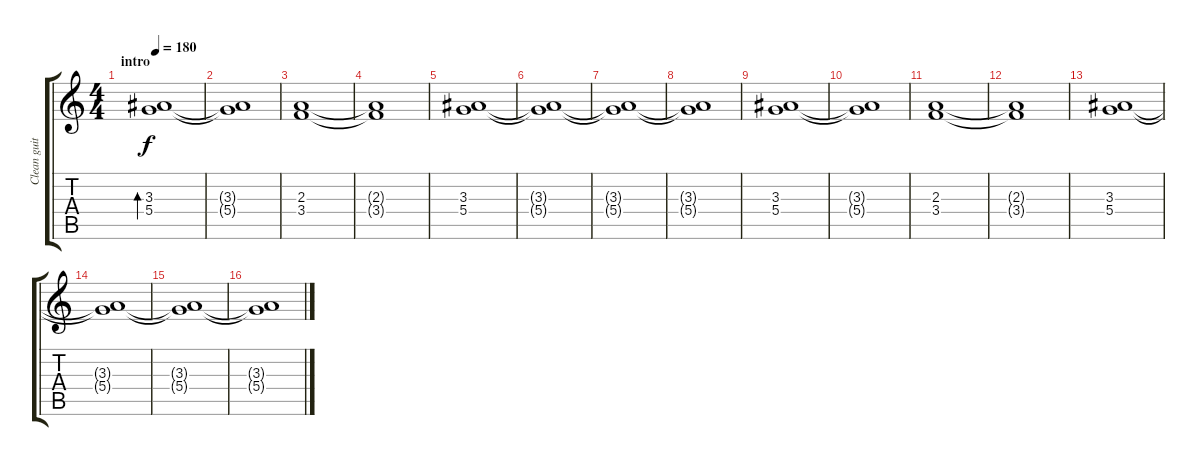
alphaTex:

\track ("Clean guitar" "Clean guit") {instrument acousticguitarsteel}
\staff {score tabs}
\tuning (E4 B3 G3 D3 A2 E2) {hide}
\ts (4 4)
\section ("" "intro")
\tempo 180
\clef g2
\ks c
(3.3 5.4).1{bd 240 dy f instrument acousticguitarsteel} |
(3.3{t} 5.4{t}).1 |
(2.3 3.4).1 |
(2.3{t} 3.4{t}).1 |
(3.3 5.4).1 |
(3.3{t} 5.4{t}).1 |
(3.3{t} 5.4{t}).1 |
(3.3{t} 5.4{t}).1 |
(3.3 5.4).1 |
(3.3{t} 5.4{t}).1 |
(2.3 3.4).1 |
(2.3{t} 3.4{t}).1 |
(3.3 5.4).1 |
(3.3{t} 5.4{t}).1 |
(3.3{t} 5.4{t}).1 |
(3.3{t} 5.4{t}).1
